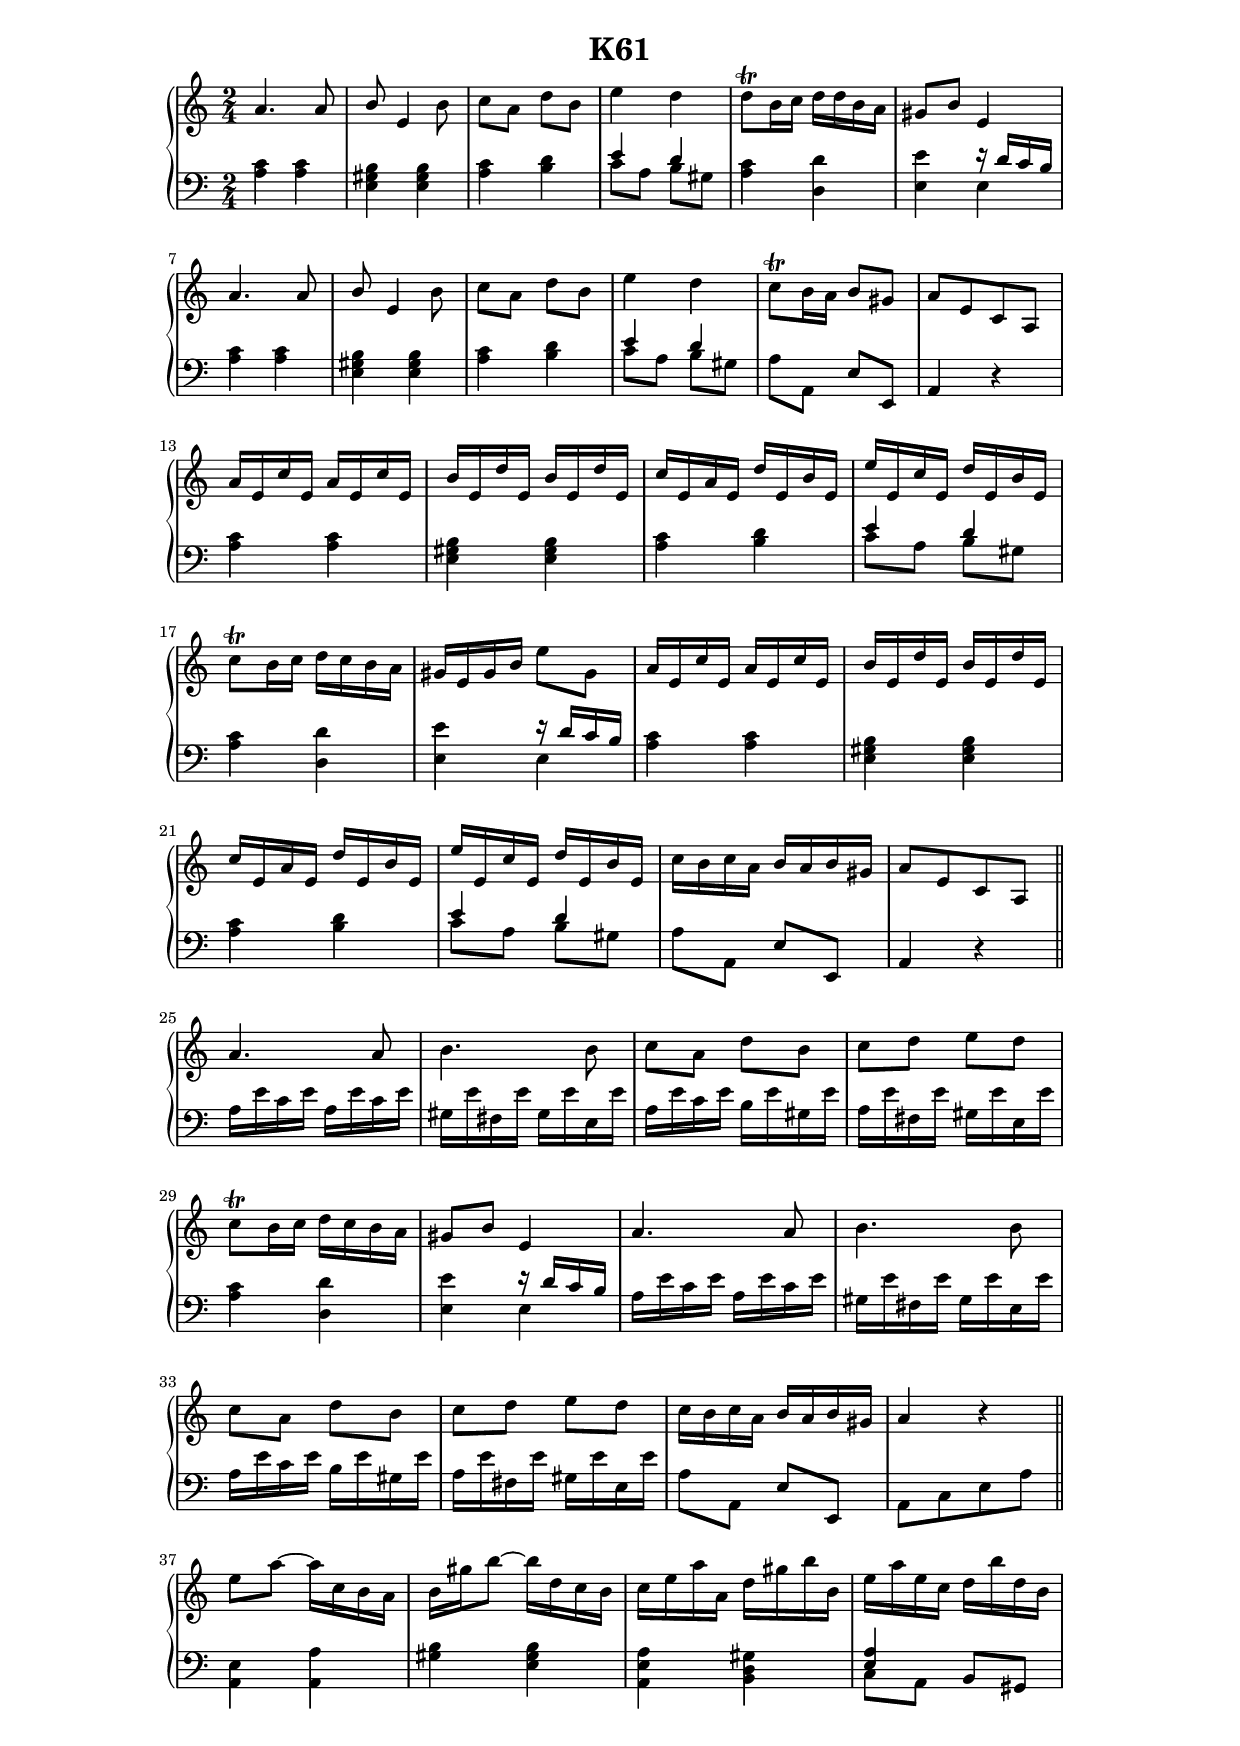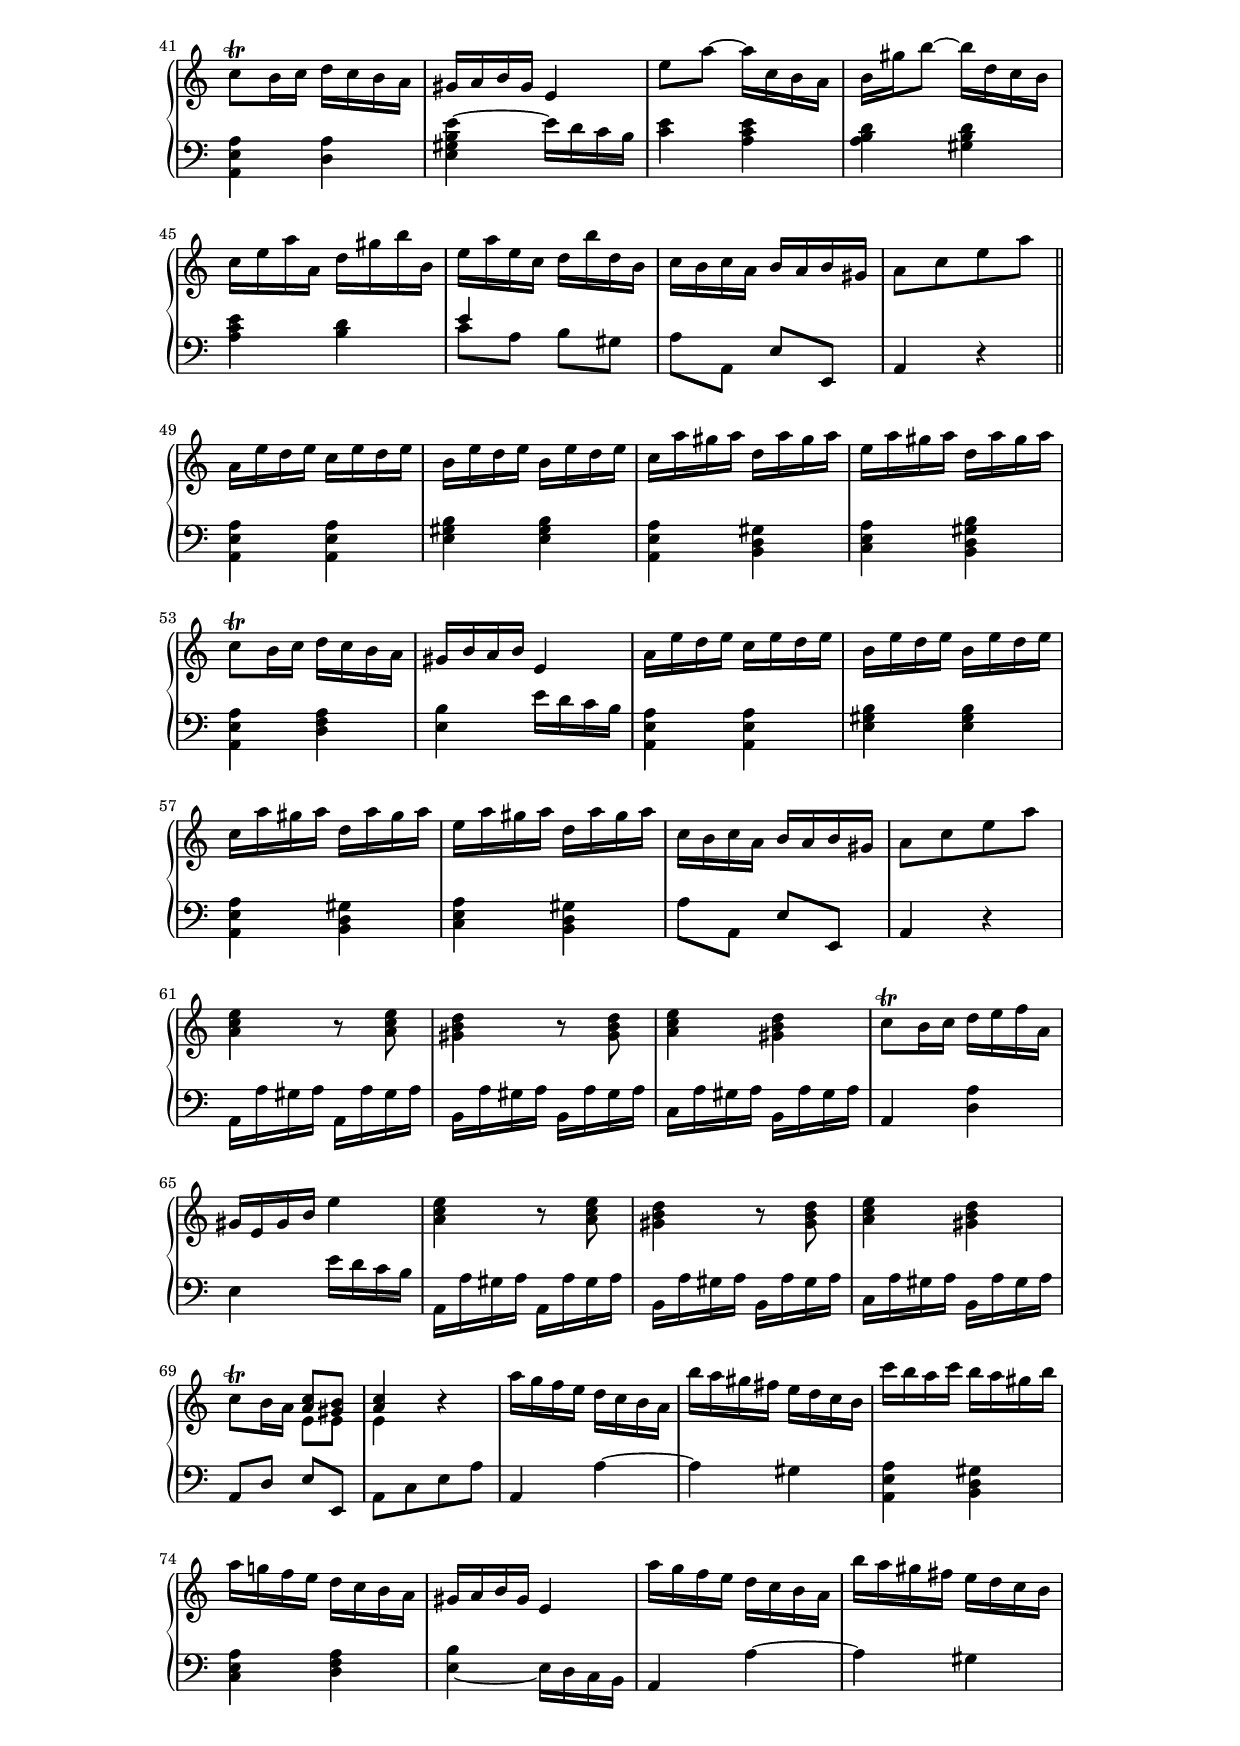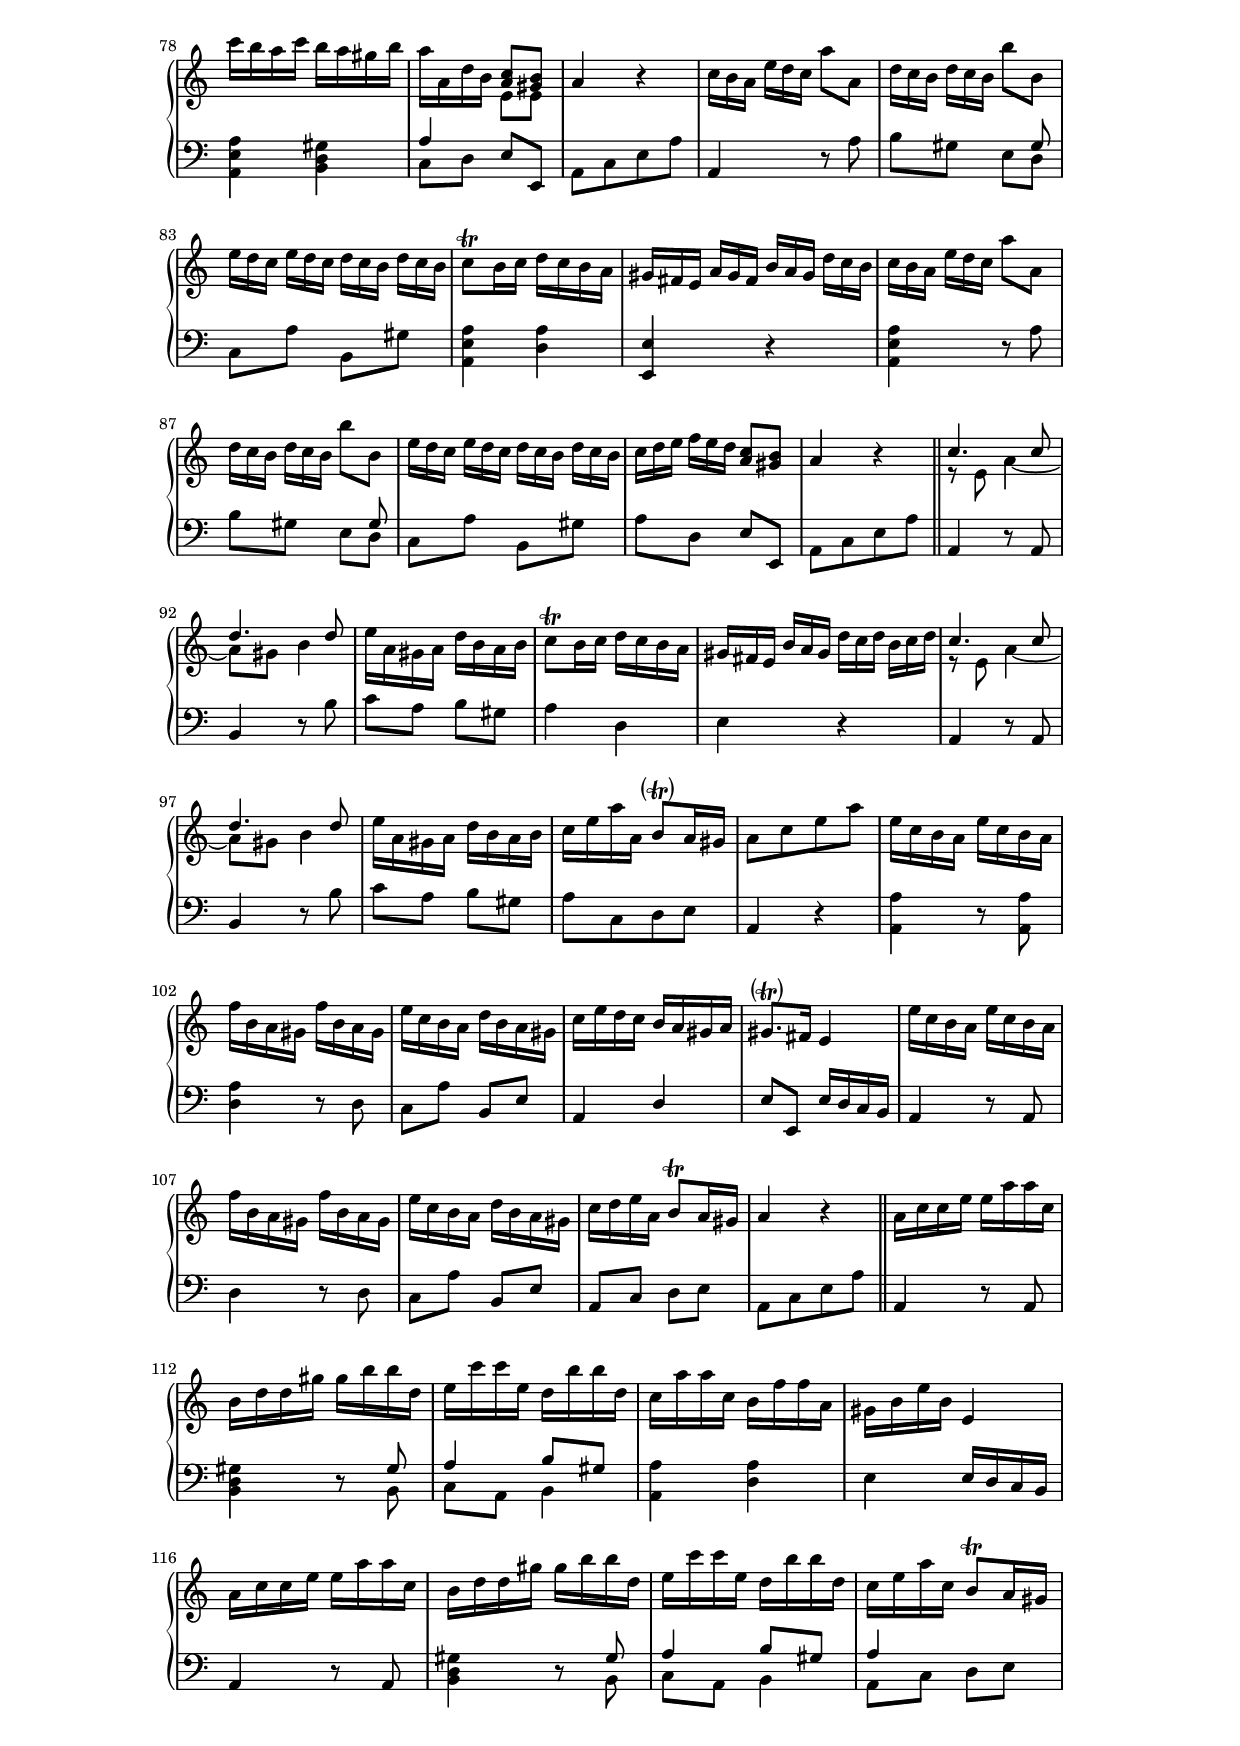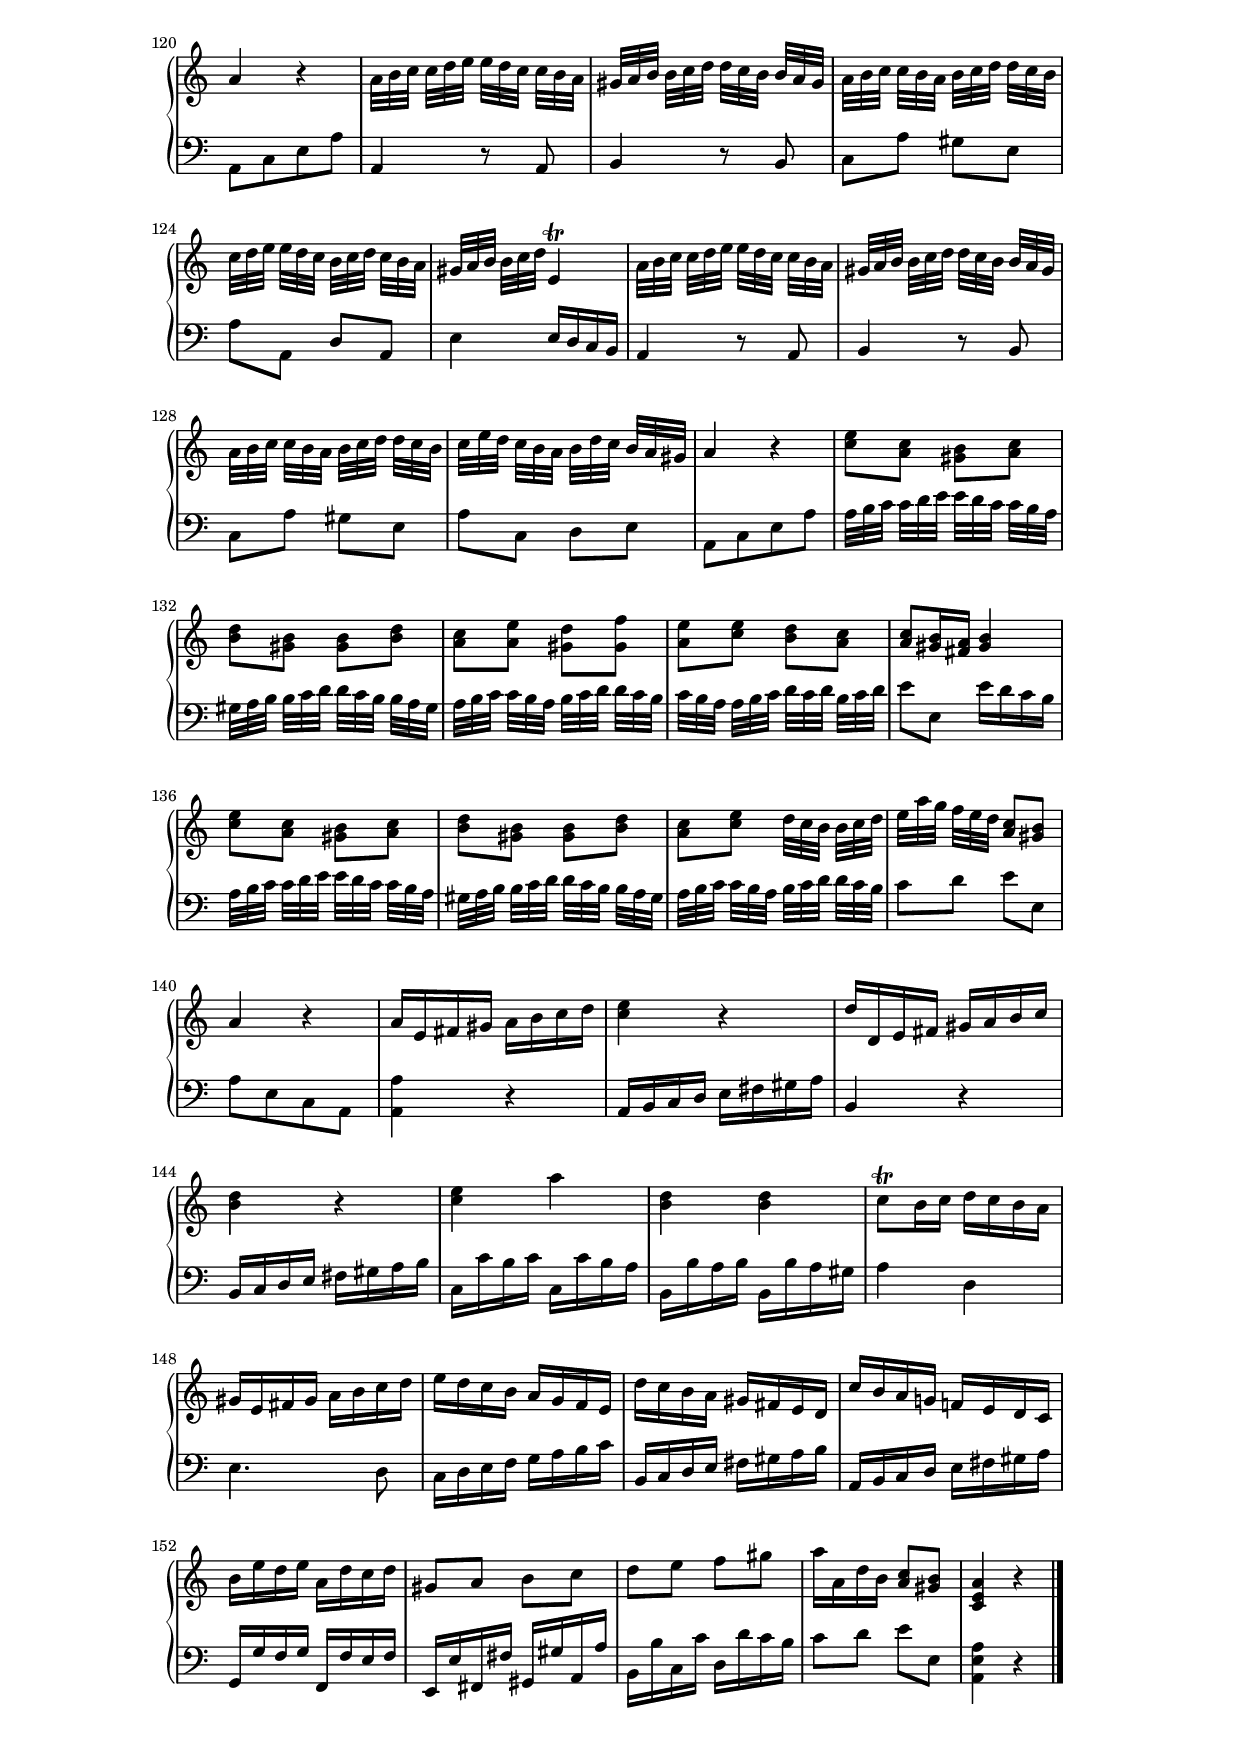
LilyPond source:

\version "2.18.2"

#(set-global-staff-size 17.3)

\paper {
  #(set-paper-size "a4")
  print-page-number = ##f
  between-system-padding = #0.1
  between-system-space = #0.1
  ragged-last-bottom = ##f
  ragged-bottom = ##f
  left-margin = 3 \cm
  right-margin = 3 \cm
}

breaks = {}

\version "2.18.2"

su = \stemUp
sd = \stemDown
sn = \stemNeutral
tu = \tieUp
td = \tieDown
tn = \tieNeutral
cstr = \change Staff = "right"
cstl = \change Staff = "left"

\header {
  title = "K61"
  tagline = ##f
}

global = {
  \key a \minor
  \time 2/4
  \override ParenthesesItem #'font-size = #+2
}

right = \relative c'' {
  \global
 
  \repeat unfold 2 {
    a4. a8 
    \once \su b e,4 b'8
    c a d b
    e4 d
  } \alternative {
    { d8-\trill b16 c d d b a
      gis8 b e,4 }
    { c'8-\trill b16 a b8 gis
      a[ e c a] }
  }
  
  \repeat unfold 2 {
    a'16 e c' e, a e c' e, 
    b' e, d' e, b' e, d' e, 
    c' e, a e d' e, b' e, 
    e' e, c' e, d' e, b' e,
  } \alternative {
    { c'8-\trill b16 c d c b a
      gis e gis b e8 gis, }
    { c16 b c a b a b gis
      a8[ e c a] }
  } \bar "||"
  
  \repeat unfold 2 {
    a'4. a8
    b4. b8
    c a d b
    c d e d
  } \alternative {
    { c8-\trill b16 c d c b a
      gis8 b e,4 }
    { c'16  b c a b a b gis 
      a4 r }
  } \bar "||"
  
  \repeat unfold 2 {
    e'8 a ~ a16 c, b a
    b gis' b8 ~ b16 d, c b
    c e a a, d gis b b,
    e a e c d b' d, b
  } \alternative {
    { c8-\trill b16 c d c b a
      gis a b gis e4 }
    { c'16 b c a b a b gis
      a8[ c e a] }
  } \bar "||"
  
  \repeat unfold 2 {
    a,16 e' d e c e d e
    b e d e b e d e
    c a' gis a d, a' gis a
    e a gis a d, a' gis a
  } \alternative {
    { c,8-\trill b16 c d c b a
      gis b a b e,4 }
    { c'16 b c a b a b gis
      a8[ c e a] }
  }

  \repeat unfold 2 {
    <a, c e>4 r8 q
    <gis b d>4 r8 q
    <a c e>4 <gis b d>
    c8-\trill b16 
  } \alternative {
    { c d e f a,
      gis e gis b e4 }
    { a,16 <<{ <a c>8 <gis b> <a c>4 } 
        \\ { e8 e e4 }>> r4 }
  }
  
  \repeat unfold 2 {
    a'16 g f e d c b a
    b' a gis fis e d c b
    c'b a c b a gis b
  } \alternative {
    { a g! f e d c b a
      gis a b gis e4 }
    { a'16 a, d b <<{ <a c>8 <gis b> } \\ { e8 e }>>
      a4 r }
  }
  
  \repeat unfold 2 {
    c16*2/3[ b a] e'[ d c] a'8 a,
    d16*2/3[ c b] d c b b'8 b,
    e16*2/3[ d c] e[ d c] d[ c b] d[ c b]
  } \alternative {
    { c8-\trill b16 c d c b a
      gis16*2/3[ fis e] a[ gis fis] b[ a gis] d'[ c b] }
    { c[ d e] f[ e d] <a c>8 <gis b>
      a4 r }
  } \bar "||"
  
  \repeat unfold 2 {
    <<{ c4. c8 d4. d8 } \\ { r8 e, a4 ~ a8 gis b4 }>>
    e16 a, gis a d b a b
  } \alternative {
    { c8-\trill b16 c d c b a
      gis16*2/3[ fis e] b'[ a gis] d'[ c d] b[ c d] }
    { c16 e a a, b8-\parenthesize-\trill a16 gis
      a8[ c e a] }
  }
  
  \repeat unfold 2 { \sd 
    \repeat unfold 2 { e16 c b a }
    \repeat unfold 2 { f' b, a gis }
    e' c b a d b a gis \sn
  } \alternative {
    { c e d c b a gis a
      gis8.-\parenthesize-\trill fis16 e4 }
    { c'16 d e a, b8-\trill a16 gis
      a4 r }
  } \bar "||"
  
  \repeat unfold 2 {
    a16 c c e e a a c,
    b d d gis gis b b d,
    e c' c e, d b' b d,
  } \alternative {
    { c a' a c, b f' f a,
      gis b e b e,4 }
    { c'16 e a c, b8-\trill a16 gis
      a4 r }
  }
  
  \repeat unfold 2 { 
    a32*4/3[ b c] c[ d e] e[ d c] c[ b a]
    gis[ a b] b[ c d] d[ c b] b[ a gis]
    a[ b c] c[ b a] b[ c d] d[ c b]
  } \alternative {
    { c[ d e] e[ d c] b[ c d] c[ b a]
      gis[ a b] b[ c d] e,4-\trill }
    { c'32*4/3[ e d] c[ b a] b[ d c] b[ a gis]
      a4 r }
  }
  
  \repeat unfold 2 {
    \sd <c e>8 <a c> <gis b> <a c>
    <b d> <gis b> q <b d>
    <a c> \sn
  } \alternative {
    { <a e'> <gis d'> <gis f'>
      <a e'> <c e> <b d> <a c>
      q <gis b>16 <fis a> <gis b>4 }
    { <c e>8 d32*4/3[ c b] b[ c d]
      e[ a g] f[ e d] <a c>8 <gis b>
      a4 r }
  }
  
  a16 e fis gis a b c d
  <c e>4 r
  d16 d, e fis gis a b c
  <b d>4 r
  <c e>4 a'4
  <b, d> q
  
  c8-\trill b16 c d c b a
  gis e fis gis a b c d
  e d c b a g f e
  d' c b a gis fis e d
  c' b a g! f! e d c
  
  b' e d e a, d c d
  gis,8 a b c
  d e f gis
  a16 a, d b <a c>8 <gis b>
  <c, e a>4 r \bar "|."
}
 
left = \relative c' {
  \global

  \repeat unfold 2 {
    \repeat unfold 2 {
      <a c>4 q
      <e gis b> q
      <a c> <b d>
      <<{ e4 d } \\ { c8 a b gis }>>
    } \alternative {
      { <a c>4 <d, d'>
        <e e'> <<{ r16 d' c b } \\ { e,4 }>> }
      { a8 a, e' e,
        a4 r }
    }
  }
  
  \repeat unfold 2 {
    a'16 e' c e a, e' c e
    gis, e' fis, e' gis, e' e, e'
    a, e' c e b e gis, e'
    a, e' fis, e' gis, e' e, e'
  } \alternative {
    { <a, c>4 <d, d'>
      <e e'> <<{ r16 d' c b } \\ { e,4 }>> }
    { a8 a, e' e,
      a[ c e a] }
  } \bar "||"
  
  \once \sd <a, e'>4 <a a'>
  <gis' b> <e gis b>
  <a, e' a> <b d gis>
  <<{ <e a>4 } \\ { c8 a }>> b gis
  <a e' a>4 <d a'>
  < e gis b e> ~ e'16 d c b
  
  <c e>4 <a c e>
  <a b d> <gis b d>
  <a c e> <b d>
  <<{ e4 } \\ { c8 a }>> b gis
  a a, e' e,
  a4 r \bar "||"
   
  \repeat unfold 2 {
    <a e' a>4 q
    <e' gis b> q
    <a, e' a> <b d gis>
    <c e a>
  } \alternative {
    { <b d gis b>
      <a e' a> <d f a>
      <e b'> e'16 d c b }
    { <b, d gis>4
      a'8 a, e' e,
      a4 r }
  }
  
  \repeat unfold 2 {
    \repeat unfold 2 { a16 a' gis a }
    \repeat unfold 2 { b, a' gis a }
    c, a' gis a b, a' gis a
  } \alternative {
    { a,4 <d a'>
      e e'16 d c b }
    { a,8 d e e,
      a8[ c e a] }
  }
  
  \repeat unfold 2 {
    a,4 a' ~
    a gis 
    <a, e' a> <b d gis>
  } \alternative {
    { <c e a> <d f a>
      \once \td <e b'> ~ \sd e16 d c b \sn }
    { <<{ a'4 } \\ { c,8 d }>> e e,
      a[ c e a] }
  }
  
  a,4 \repeat unfold 2 {
    r8 a'
    b gis <<{ s gis } \\ { e d }>> 
    c a' b, gis'
  } \alternative {
    { <a, e' a>4 <d a'>
      <e, e'> r <a e' a>4 }
    { a'8 d, e e,
      a[ c e a] }
  }
  
  \repeat unfold 2 {
    a,4 r8 a
    b4 r8 b'
    c a b gis
  } \alternative {
    { a4 d, e r }
    { a8[ c, d e] a,4 r }
  }
  
  <a a'>4 r8 q
  <d a'>4 r8 d 
  c a' b, e
  a,4 \once \su d
  e8 e, e'16 d c b
  
  a4 r8 a
  d4 r8 d
  c a' b, e
  a, c d e
  a,[ c e a] \bar "||"
  
  \repeat unfold 2 {
    a,4 r8 a
    <b d gis>4 r8 
    <<{ gis'8 a4 b8 gis } \\ { b, c a b4 }>>
  } \alternative {
    { <a a'>4 <d a'>
      e e16 d c b }
    { <<{ a'4 } \\ { a,8 c d e }>>
      a,8[ c e a] }
  }
  
  \repeat unfold 2 {
    a,4 r8 a
    b4 r8 b
    c a' gis e
  } \alternative {
    { a a, d a 
      e '4 e16 d c b }
    { a'8 c, d e
      a,[ c e a] }
  }
  
  \repeat unfold 2 {
    a32*4/3[ b c] c[ d e] e[ d c] c[ b a]
    gis[ a b] b[ c d] d[ c b] b[ a gis]
    a[ b c] c[ b a] b[ c d] d[ c b]
  } \alternative {
    { c[ b a] a[ b c] d[ c d] b[ c d]
      e8 e, e'16 d c b }
    { c8 d e e,
      a[ e c a] }
  }
  
  <a a'> 4 r
  a16 b c d e fis gis a
  b,4 r
  b16 c d e fis gis a b
  c, c' b c c, c' b a
  b, b' a b b, b' a gis
  
  a4 d, e4. d8
  c16 d e f g a b c
  b, c d e fis gis a b
  a, b c d e fis gis a
  
  \su g, g' f g f, f' e f
  e, e' fis, fis' gis, gis' a, a'
  \sd b, b' c, c' d, d' c b
  c8 d e e,
  <a, e' a>4 r \bar "|."
}

\score {
  \new PianoStaff <<
    \new Staff = "right" {
      << 
        \breaks
        \right
      >>
    }
    \new Staff = "left" { 
      <<
        \breaks
        \clef bass \left 
      >>
    }
  >>
  \layout { indent = 0 }
}
